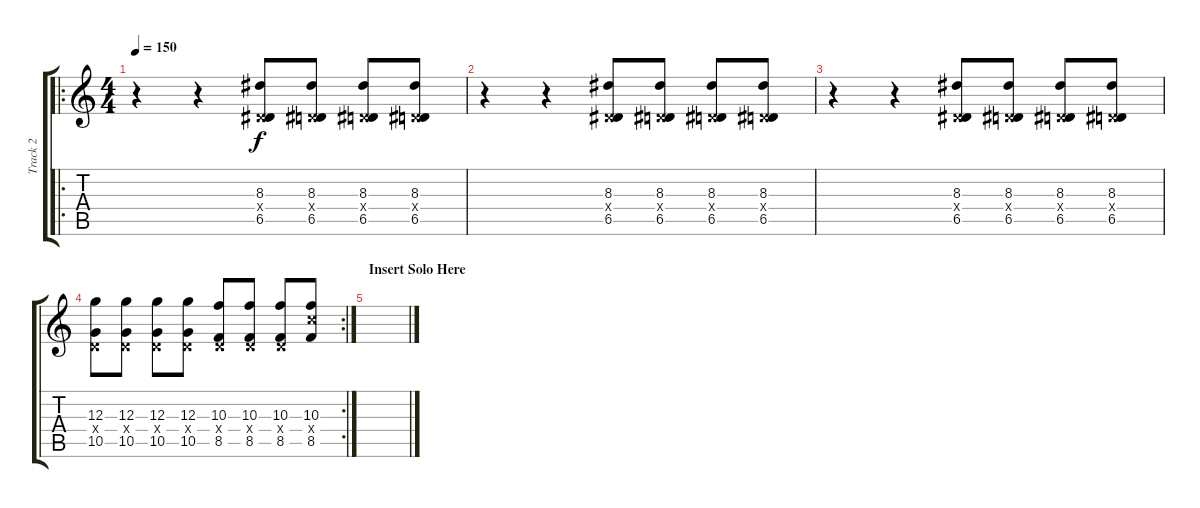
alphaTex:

\track ("Track 2" "Track 2") {instrument distortionguitar}
\staff {score tabs}
\tuning (E4 B3 G3 D3 A2 E2) {hide}
\ro
\ts (4 4)
\tempo 150
\clef g2
\ks c
r.4{dy f} r.4 (8.3 0.4{x} 6.5).8 (8.3 0.4{x} 6.5).8 (8.3 0.4{x} 6.5).8 (8.3 0.4{x} 6.5).8 |
r.4 r.4 (8.3 0.4{x} 6.5).8 (8.3 0.4{x} 6.5).8 (8.3 0.4{x} 6.5).8 (8.3 0.4{x} 6.5).8 |
r.4 r.4 (8.3 0.4{x} 6.5).8 (8.3 0.4{x} 6.5).8 (8.3 0.4{x} 6.5).8 (8.3 0.4{x} 6.5).8 |
\rc 2
(12.3 0.4{x} 10.5).8 (12.3 0.4{x} 10.5).8 (12.3 0.4{x} 10.5).8 (12.3 0.4{x} 10.5).8 (10.3 0.4{x} 8.5).8 (10.3 0.4{x} 8.5).8 (10.3 0.4{x} 8.5).8 (10.3 10.4{x} 8.5).8 |
\section ("" "Insert Solo Here")
